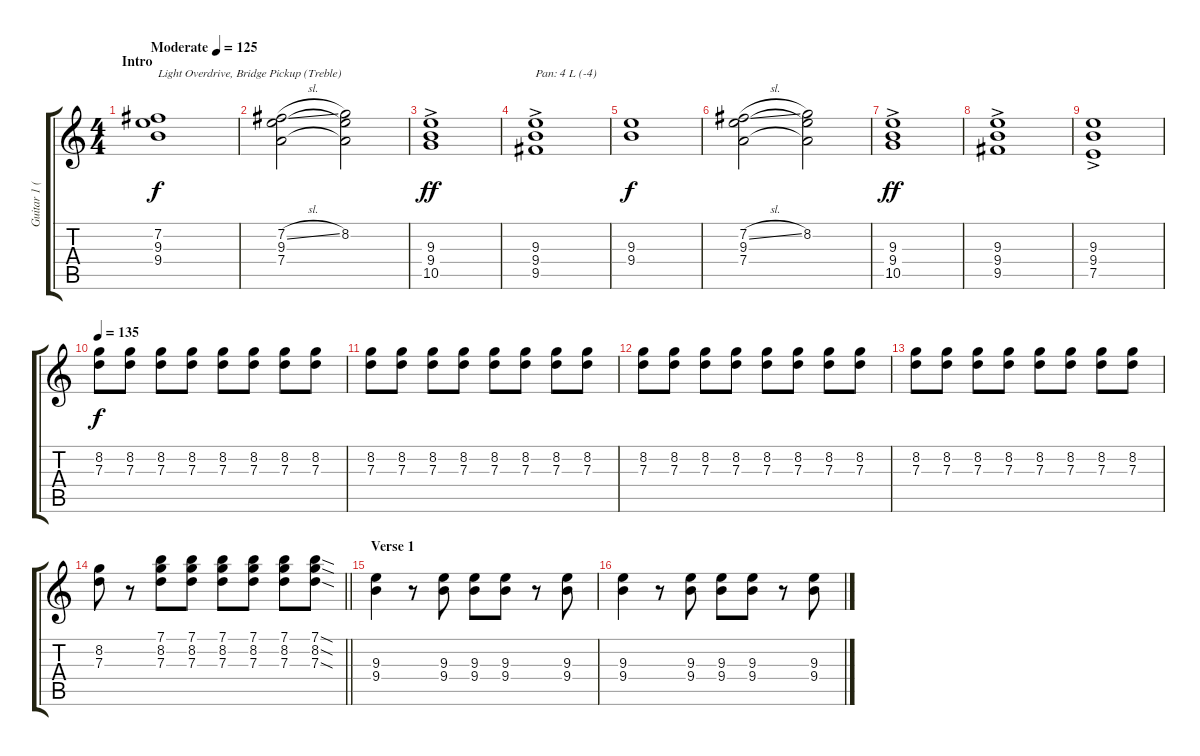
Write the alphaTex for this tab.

\track ("Guitar 1 (Daniel Kessler)" "Guitar 1 (") {instrument overdrivenguitar}
\staff {score tabs}
\tuning (E4 B3 G3 D3 A2 E2) {hide}
\ts (4 4)
\section ("" "Intro")
\tempo (125 "Moderate")
\clef g2
\ks c
(7.2 9.3 9.4).1{txt "Light Overdrive, Bridge Pickup (Treble)" dy f instrument overdrivenguitar} |
(7.2{sl} 9.3 7.4).2 (8.2 9.3{t} 7.4{t}).2 |
(9.3 9.4 10.5{ac}).1{dy ff} |
(9.3 9.4 9.5{ac}).1{txt "Pan: 4 L (-4)"} |
(9.3 9.4).1{dy f} |
(7.2{sl} 9.3 7.4).2 (8.2 9.3{t} 7.4{t}).2 |
(9.3 9.4 10.5{ac}).1{dy ff} |
(9.3 9.4 9.5{ac}).1 |
(9.3 9.4 7.5{ac}).1 |
\tempo 135
(8.2 7.3).8{dy f} (8.2 7.3).8 (8.2 7.3).8 (8.2 7.3).8 (8.2 7.3).8 (8.2 7.3).8 (8.2 7.3).8 (8.2 7.3).8 |
(8.2 7.3).8 (8.2 7.3).8 (8.2 7.3).8 (8.2 7.3).8 (8.2 7.3).8 (8.2 7.3).8 (8.2 7.3).8 (8.2 7.3).8 |
(8.2 7.3).8 (8.2 7.3).8 (8.2 7.3).8 (8.2 7.3).8 (8.2 7.3).8 (8.2 7.3).8 (8.2 7.3).8 (8.2 7.3).8 |
(8.2 7.3).8 (8.2 7.3).8 (8.2 7.3).8 (8.2 7.3).8 (8.2 7.3).8 (8.2 7.3).8 (8.2 7.3).8 (8.2 7.3).8 |
\barLineRight lightlight
(8.2 7.3).8 r.8 (7.1 8.2 7.3).8 (7.1 8.2 7.3).8 (7.1 8.2 7.3).8 (7.1 8.2 7.3).8 (7.1 8.2 7.3).8 (7.1{sod} 8.2{sod} 7.3{sod}).8 |
\section ("" "Verse 1")
(9.3 9.4).4 r.8 (9.3 9.4).8 (9.3 9.4).8 (9.3 9.4).8 r.8 (9.3 9.4).8 |
(9.3 9.4).4 r.8 (9.3 9.4).8 (9.3 9.4).8 (9.3 9.4).8 r.8 (9.3 9.4).8
